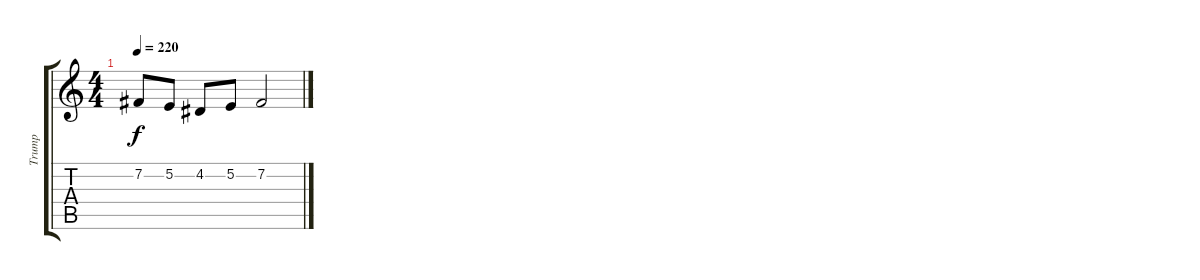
\track ("Trump" "Trump") {instrument trumpet}
\staff {score tabs}
\tuning (E4 B3 G3 D3 A2 E2) {hide}
\ts (4 4)
\tempo 220
\clef g2
\ks c
7.2.8{dy f} 5.2.8 4.2.8 5.2.8 7.2.2
